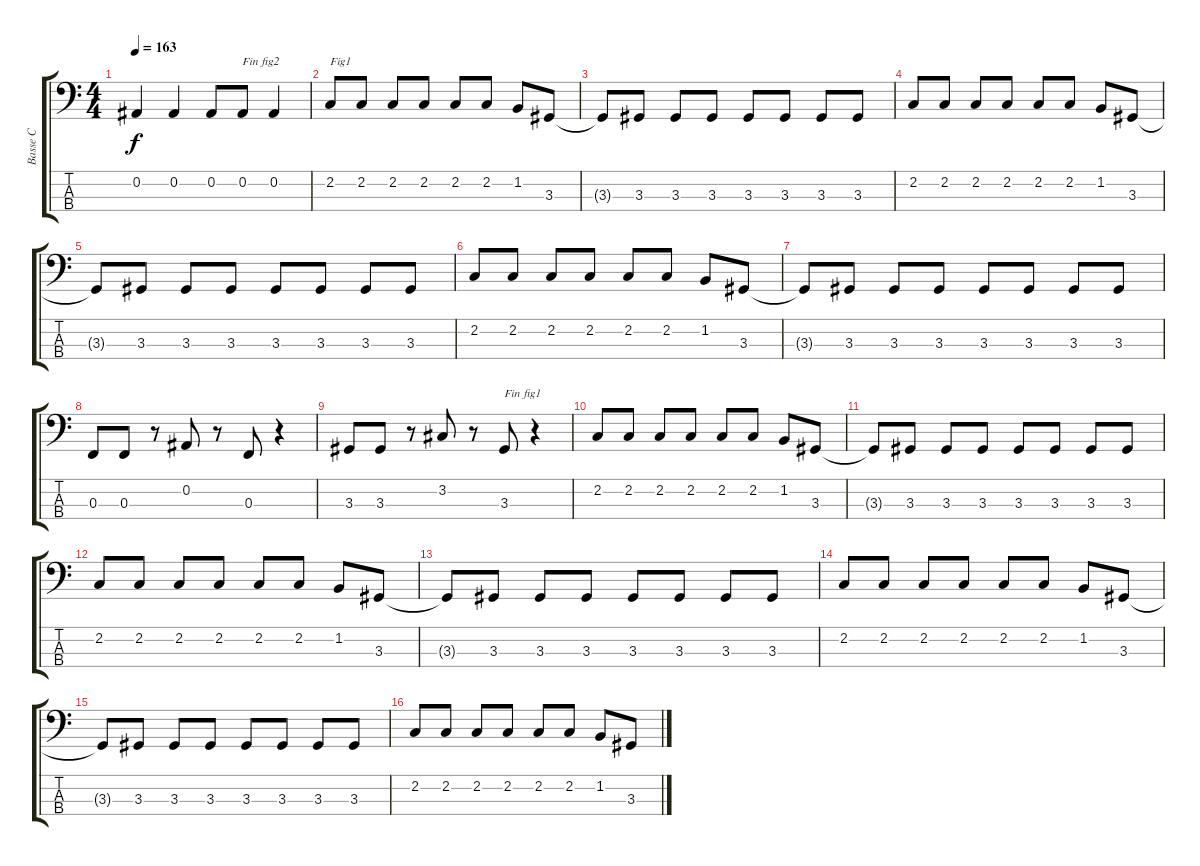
\track ("Basse C" "Basse C") {instrument electricbassfinger}
\staff {score tabs}
\tuning (Eb2 Bb1 F1 C1) {hide}
\ts (4 4)
\tempo 163
\clef f4
\ks c
0.2.4{dy f} 0.2.4 0.2.8 0.2.8{txt "Fin fig2"} 0.2.4 |
2.2.8{txt "Fig1"} 2.2.8 2.2.8 2.2.8 2.2.8 2.2.8 1.2.8 3.3.8 |
3.3{t}.8 3.3.8 3.3.8 3.3.8 3.3.8 3.3.8 3.3.8 3.3.8 |
2.2.8 2.2.8 2.2.8 2.2.8 2.2.8 2.2.8 1.2.8 3.3.8 |
3.3{t}.8 3.3.8 3.3.8 3.3.8 3.3.8 3.3.8 3.3.8 3.3.8 |
2.2.8 2.2.8 2.2.8 2.2.8 2.2.8 2.2.8 1.2.8 3.3.8 |
3.3{t}.8 3.3.8 3.3.8 3.3.8 3.3.8 3.3.8 3.3.8 3.3.8 |
0.3.8 0.3.8 r.8 0.2.8 r.8 0.3.8 r.4 |
3.3.8 3.3.8 r.8 3.2.8 r.8 3.3.8{txt "Fin fig1"} r.4 |
2.2.8 2.2.8 2.2.8 2.2.8 2.2.8 2.2.8 1.2.8 3.3.8 |
3.3{t}.8 3.3.8 3.3.8 3.3.8 3.3.8 3.3.8 3.3.8 3.3.8 |
2.2.8 2.2.8 2.2.8 2.2.8 2.2.8 2.2.8 1.2.8 3.3.8 |
3.3{t}.8 3.3.8 3.3.8 3.3.8 3.3.8 3.3.8 3.3.8 3.3.8 |
2.2.8 2.2.8 2.2.8 2.2.8 2.2.8 2.2.8 1.2.8 3.3.8 |
3.3{t}.8 3.3.8 3.3.8 3.3.8 3.3.8 3.3.8 3.3.8 3.3.8 |
2.2.8 2.2.8 2.2.8 2.2.8 2.2.8 2.2.8 1.2.8 3.3.8
